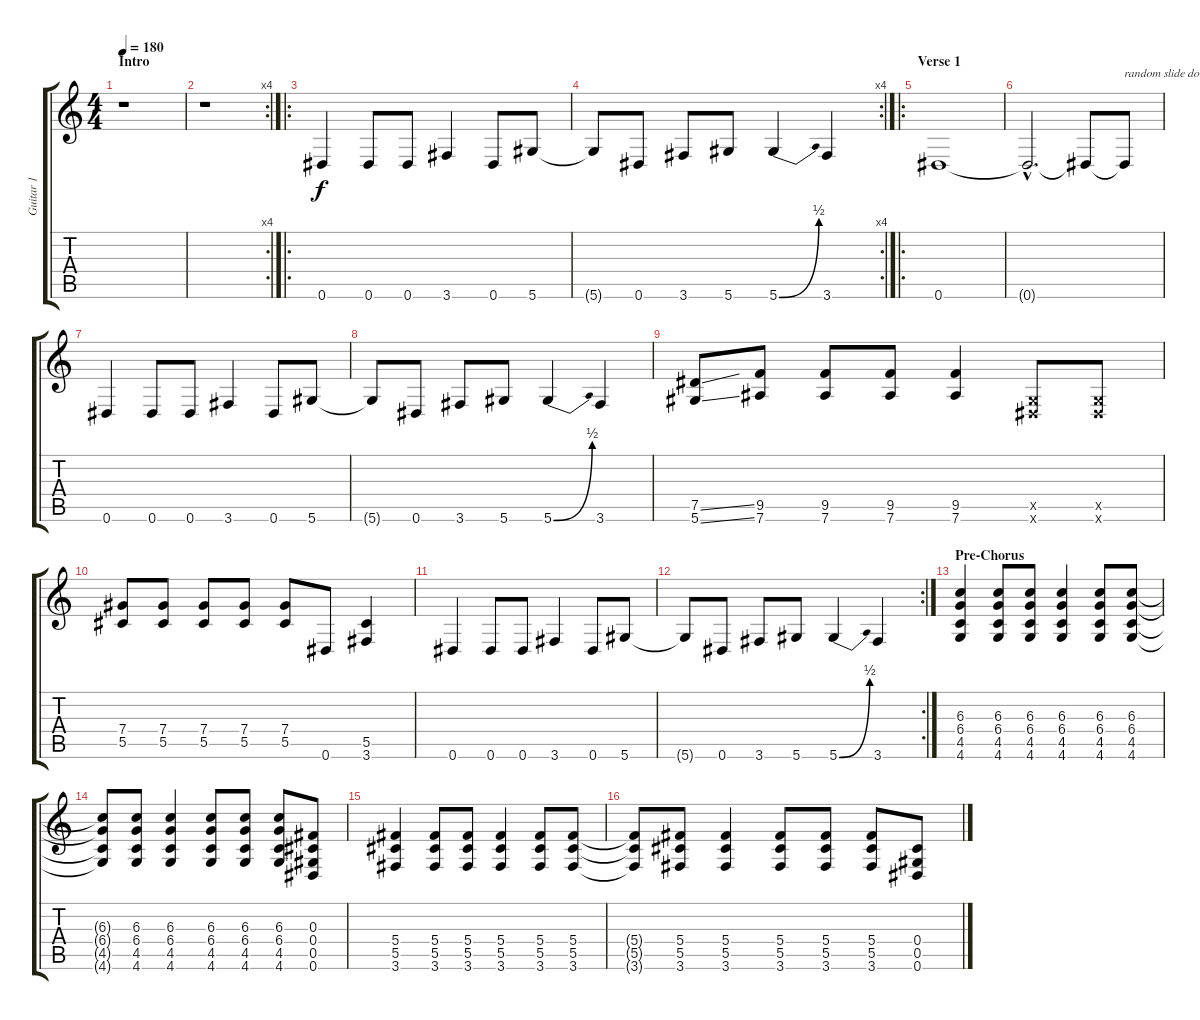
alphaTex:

\track ("Guitar 1" "Guitar 1") {instrument distortionguitar}
\staff {score tabs}
\tuning (Eb4 Bb3 Gb3 Db3 Ab2 Eb2) {hide}
\ts (4 4)
\section ("" "Intro")
\tempo 180
\clef g2
\ks c
r.1{dy f instrument distortionguitar} |
\rc 4
r.1 |
\ro
0.6.4 0.6.8 0.6.8 3.6.4 0.6.8 5.6.8 |
\rc 4
5.6{t}.8 0.6.8 3.6.8 5.6.8 5.6{be (bend 0 0 60 2)}.4 3.6.4 |
\ro
\section ("" "Verse 1")
0.6.1 |
0.6{hac t}.2{d} 0.6{t}.8 0.6{t}.8{txt "random slide down"} |
0.6.4 0.6.8 0.6.8 3.6.4 0.6.8 5.6.8 |
5.6{t}.8 0.6.8 3.6.8 5.6.8 5.6{be (bend 0 0 60 2)}.4 3.6.4 |
(7.5{ss} 5.6{ss}).8 (9.5 7.6).8 (9.5 7.6).8 (9.5 7.6).8 (9.5 7.6).4 (0.5{x} 0.6{x}).8 (0.5{x} 0.6{x}).8 |
(7.4 5.5).8 (7.4 5.5).8 (7.4 5.5).8 (7.4 5.5).8 (7.4 5.5).8 0.6.8 (5.5 3.6).4 |
0.6.4 0.6.8 0.6.8 3.6.4 0.6.8 5.6.8 |
\rc 2
5.6{t}.8 0.6.8 3.6.8 5.6.8 5.6{be (bend 0 0 60 2)}.4 3.6.4 |
\section ("" "Pre-Chorus")
(6.3 6.4 4.5 4.6).4 (6.3 6.4 4.5 4.6).8 (6.3 6.4 4.5 4.6).8 (6.3 6.4 4.5 4.6).4 (6.3 6.4 4.5 4.6).8 (6.3 6.4 4.5 4.6).8 |
(6.3{t} 6.4{t} 4.5{t} 4.6{t}).8 (6.3 6.4 4.5 4.6).8 (6.3 6.4 4.5 4.6).4 (6.3 6.4 4.5 4.6).8 (6.3 6.4 4.5 4.6).8 (6.3 6.4 4.5 4.6).8 (0.3 0.4 0.5 0.6).8 |
(5.4 5.5 3.6).4 (5.4 5.5 3.6).8 (5.4 5.5 3.6).8 (5.4 5.5 3.6).4 (5.4 5.5 3.6).8 (5.4 5.5 3.6).8 |
(5.4{t} 5.5{t} 3.6{t}).8 (5.4 5.5 3.6).8 (5.4 5.5 3.6).4 (5.4 5.5 3.6).8 (5.4 5.5 3.6).8 (5.4 5.5 3.6).8 (0.4 0.5 0.6).8
